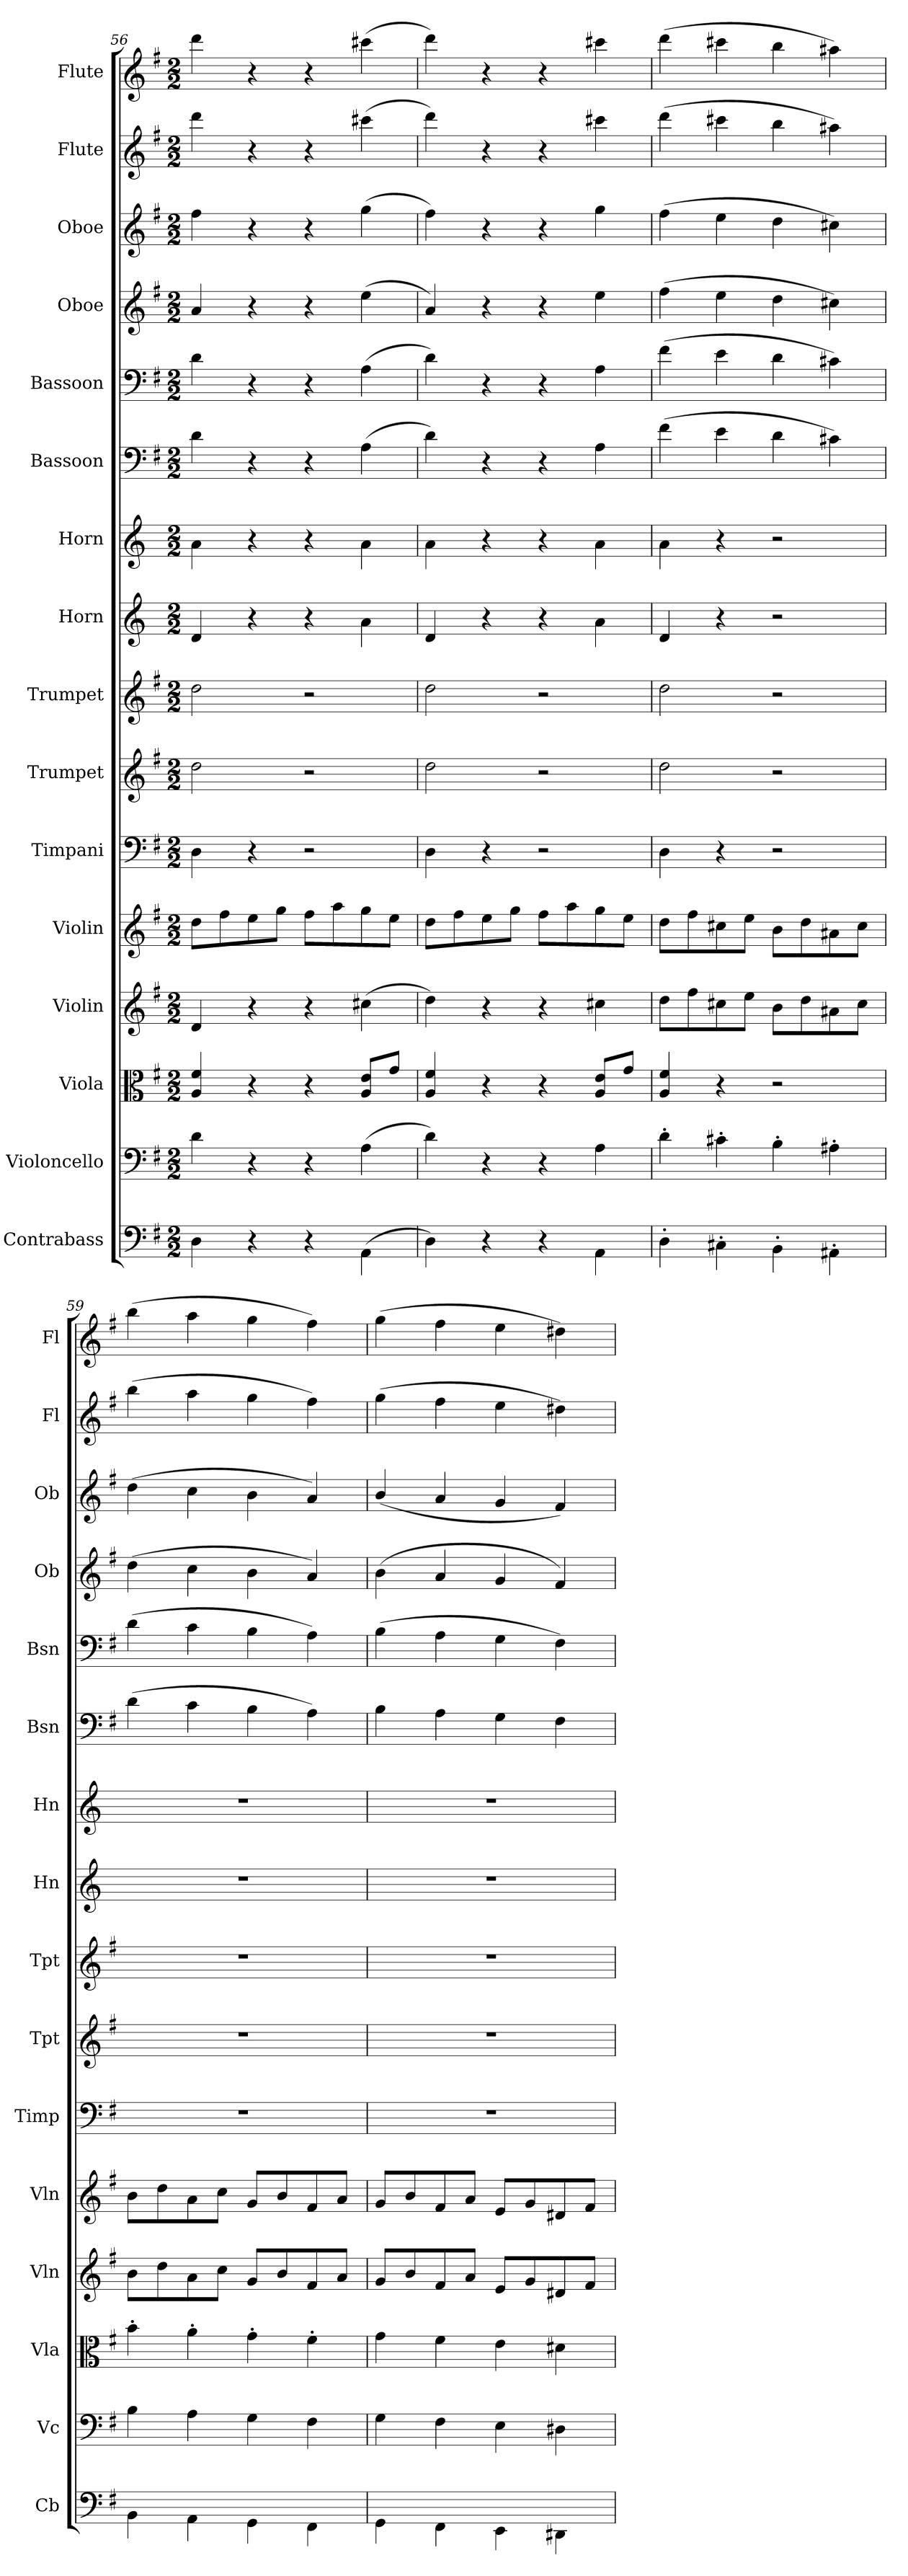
**kern	**kern	**kern	**kern	**kern	**kern	**kern	**kern	**kern	**kern	**kern	**kern	**kern	**kern	**kern	**kern
*part16	*part15	*part14	*part13	*part12	*part11	*part10	*part9	*part8	*part7	*part6	*part5	*part4	*part3	*part2	*part1
*staff16	*staff15	*staff14	*staff13	*staff12	*staff11	*staff10	*staff9	*staff8	*staff7	*staff6	*staff5	*staff4	*staff3	*staff2	*staff1
*I"Contrabass	*I"Violoncello	*I"Viola	*I"Violin	*I"Violin	*I"Timpani	*I"Trumpet	*I"Trumpet	*I"Horn	*I"Horn	*I"Bassoon	*I"Bassoon	*I"Oboe	*I"Oboe	*I"Flute	*I"Flute
*I'Cb	*I'Vc	*I'Vla	*I'Vln	*I'Vln	*I'Timp	*I'Tpt	*I'Tpt	*I'Hn	*I'Hn	*I'Bsn	*I'Bsn	*I'Ob	*I'Ob	*I'Fl	*I'Fl
*clefF4	*clefF4	*clefC3	*clefG2	*clefG2	*	*clefG2	*clefG2	*clefG2	*clefG2	*clefF4	*clefF4	*clefG2	*clefG2	*clefG2	*clefG2
*k[f#]	*k[f#]	*k[f#]	*k[f#]	*k[f#]	*k[f#]	*k[f#]	*k[f#]	*k[]	*k[]	*k[f#]	*k[f#]	*k[f#]	*k[f#]	*k[f#]	*k[f#]
*M2/2	*M2/2	*M2/2	*M2/2	*M2/2	*M2/2	*M2/2	*M2/2	*M2/2	*M2/2	*M2/2	*M2/2	*M2/2	*M2/2	*M2/2	*M2/2
=56	=56	=56	=56	=56	=56	=56	=56	=56	=56	=56	=56	=56	=56	=56	=56
4D\	4d\	4A/ 4f#/	4d/	8dd\L	4D\	2dd\	2dd\	4d/	4a\	4d\	4d\	4a/	4ff#\	4ddd\	4ddd\
.	.	.	.	8ff#\	.	.	.	.	.	.	.	.	.	.	.
4r	4r	4r	4r	8ee\	4r	.	.	4r	4r	4r	4r	4r	4r	4r	4r
.	.	.	.	8gg\J	.	.	.	.	.	.	.	.	.	.	.
4r	4r	4r	4r	8ff#\L	2r	2r	2r	4r	4r	4r	4r	4r	4r	4r	4r
.	.	.	.	8aa\	.	.	.	.	.	.	.	.	.	.	.
(4AA\	(4A\	8A/ 8e/L	(4cc#X\	8gg\	.	.	.	4a\	4a\	(4A\	(4A\	(4ee\	(4gg\	(4ccc#X\	(4ccc#X\
.	.	8g/J	.	8ee\J	.	.	.	.	.	.	.	.	.	.	.
=57	=57	=57	=57	=57	=57	=57	=57	=57	=57	=57	=57	=57	=57	=57	=57
4D\)	4d\)	4A/ 4f#/	4dd\)	8dd\L	4D\	2dd\	2dd\	4d/	4a\	4d\)	4d\)	4a/)	4ff#\)	4ddd\)	4ddd\)
.	.	.	.	8ff#\	.	.	.	.	.	.	.	.	.	.	.
4r	4r	4r	4r	8ee\	4r	.	.	4r	4r	4r	4r	4r	4r	4r	4r
.	.	.	.	8gg\J	.	.	.	.	.	.	.	.	.	.	.
4r	4r	4r	4r	8ff#\L	2r	2r	2r	4r	4r	4r	4r	4r	4r	4r	4r
.	.	.	.	8aa\	.	.	.	.	.	.	.	.	.	.	.
4AA\	4A\	8A/ 8e/L	4cc#X\	8gg\	.	.	.	4a\	4a\	4A\	4A\	4ee\	4gg\	4ccc#X\	4ccc#X\
.	.	8g/J	.	8ee\J	.	.	.	.	.	.	.	.	.	.	.
=58	=58	=58	=58	=58	=58	=58	=58	=58	=58	=58	=58	=58	=58	=58	=58
4D'\	4d'\	4A/ 4f#/	8dd\L	8dd\L	4D\	2dd\	2dd\	4d/	4a\	(4f#\	(4f#\	(4ff#\	(4ff#\	(4ddd\	(4ddd\
.	.	.	8ff#\	8ff#\	.	.	.	.	.	.	.	.	.	.	.
4C#X'\	4c#X'\	4r	8cc#X\	8cc#X\	4r	.	.	4r	4r	4e\	4e\	4ee\	4ee\	4ccc#X\	4ccc#X\
.	.	.	8ee\J	8ee\J	.	.	.	.	.	.	.	.	.	.	.
4BB'\	4B'\	2r	8b\L	8b\L	2r	2r	2r	2r	2r	4d\	4d\	4dd\	4dd\	4bb\	4bb\
.	.	.	8dd\	8dd\	.	.	.	.	.	.	.	.	.	.	.
4AA#X'\	4A#X'\	.	8a#X\	8a#X\	.	.	.	.	.	4c#X\)	4c#X\)	4cc#X\)	4cc#X\)	4aa#X\)	4aa#X\)
.	.	.	8cc#\J	8cc#\J	.	.	.	.	.	.	.	.	.	.	.
=59	=59	=59	=59	=59	=59	=59	=59	=59	=59	=59	=59	=59	=59	=59	=59
4BB\	4B\	4b'\	8b\L	8b\L	1r	1r	1r	1r	1r	(4d\	(4d\	(4dd\	(4dd\	(4bb\	(4bb\
.	.	.	8dd\	8dd\	.	.	.	.	.	.	.	.	.	.	.
4AA\	4A\	4a'\	8a\	8a\	.	.	.	.	.	4c\	4c\	4cc\	4cc\	4aa\	4aa\
.	.	.	8cc\J	8cc\J	.	.	.	.	.	.	.	.	.	.	.
4GG\	4G\	4g'\	8g/L	8g/L	.	.	.	.	.	4B\	4B\	4b\	4b\	4gg\	4gg\
.	.	.	8b/	8b/	.	.	.	.	.	.	.	.	.	.	.
4FF#\	4F#\	4f#'\	8f#/	8f#/	.	.	.	.	.	4A\)	4A\)	4a/)	4a/)	4ff#\)	4ff#\)
.	.	.	8a/J	8a/J	.	.	.	.	.	.	.	.	.	.	.
=60	=60	=60	=60	=60	=60	=60	=60	=60	=60	=60	=60	=60	=60	=60	=60
4GG\	4G\	4g\	8g/L	8g/L	1r	1r	1r	1r	1r	4B\	(4B\	(4b\	(4b/	(4gg\	(4gg\
.	.	.	8b/	8b/	.	.	.	.	.	.	.	.	.	.	.
4FF#\	4F#\	4f#\	8f#/	8f#/	.	.	.	.	.	4A\	4A\	4a/	4a/	4ff#\	4ff#\
.	.	.	8a/J	8a/J	.	.	.	.	.	.	.	.	.	.	.
4EE\	4E\	4e\	8e/L	8e/L	.	.	.	.	.	4G\	4G\	4g/	4g/	4ee\	4ee\
.	.	.	8g/	8g/	.	.	.	.	.	.	.	.	.	.	.
4DD#X\	4D#X\	4d#X\	8d#X/	8d#X/	.	.	.	.	.	4F#\	4F#\)	4f#/)	4f#/)	4dd#X\)	4dd#X\)
.	.	.	8f#/J	8f#/J	.	.	.	.	.	.	.	.	.	.	.
=	=	=	=	=	=	=	=	=	=	=	=	=	=	=	=
*-	*-	*-	*-	*-	*-	*-	*-	*-	*-	*-	*-	*-	*-	*-	*-
